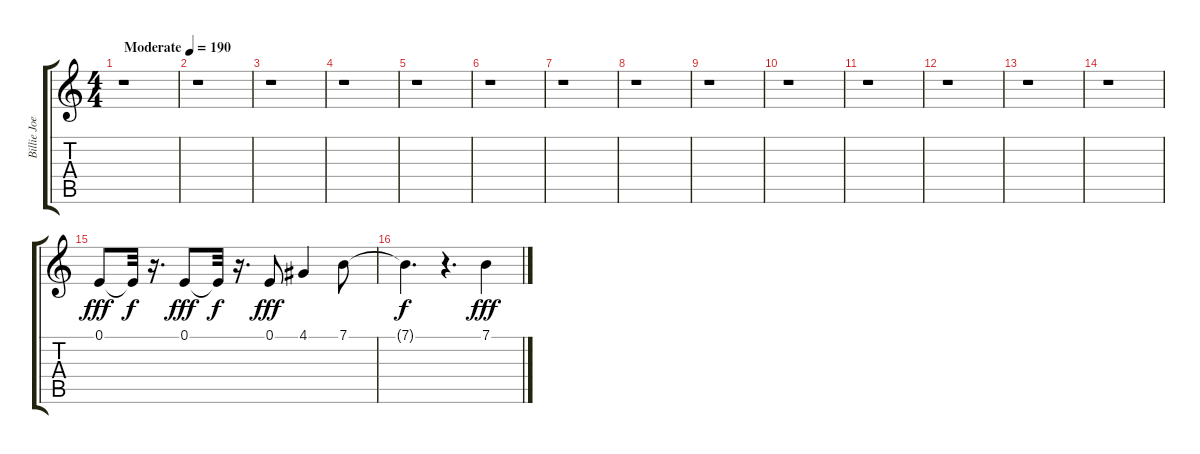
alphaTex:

\track ("Billie Joe Armstrong Voice" "Billie Joe") {instrument englishhorn}
\staff {score tabs}
\tuning (E4 B3 G3 D3 A2 E2) {hide}
\ts (4 4)
\tempo (190 "Moderate")
\clef g2
\ks c
r.1{dy fff instrument englishhorn} |
r.1 |
r.1 |
r.1 |
r.1 |
r.1 |
r.1 |
r.1 |
r.1 |
r.1 |
r.1 |
r.1 |
r.1 |
r.1 |
0.1.8 0.1{t}.32{dy f} r.16{d} 0.1.8{dy fff} 0.1{t}.32{dy f} r.16{d} 0.1.8{dy fff} 4.1.4 7.1.8 |
7.1{t}.4{d dy f} r.4{d} 7.1.4{dy fff}
